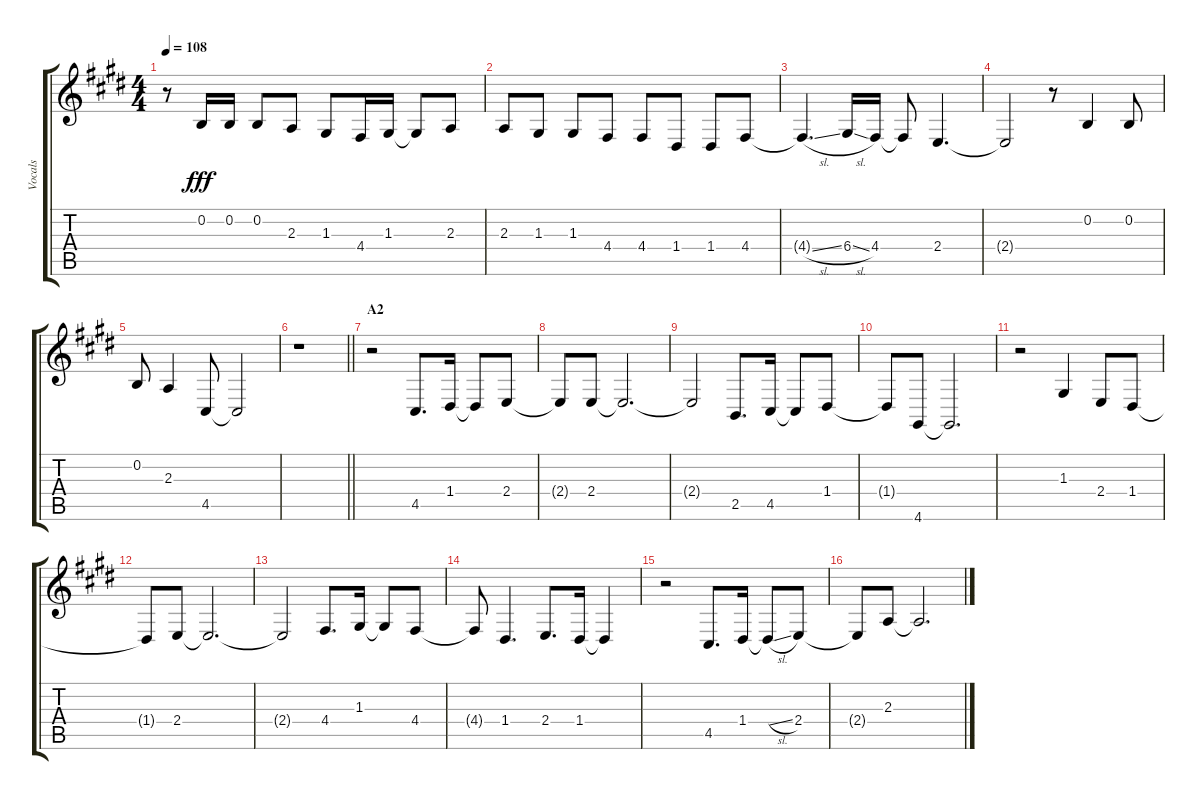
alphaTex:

\track ("Vocals" "Vocals") {instrument voiceoohs}
\staff {score tabs}
\tuning (E4 B3 G3 D3 A2 E2) {hide}
\ts (4 4)
\tempo 108
\clef g2
\ks e
r.8{dy fff} 0.2.16 0.2.16 0.2.8 2.3.8 1.3.8 4.4.16 1.3.16 1.3{t}.8 2.3.8 |
2.3.8 1.3.8 1.3.8 4.4.8 4.4.8 1.4.8 1.4.8 4.4.8 |
4.4{sl t}.4{d} 6.4{sl}.16 4.4.16 4.4{t}.8 2.4.4{d} |
2.4{t}.2 r.8 0.2.4 0.2.8 |
0.2.8 2.3.4 4.5.8 4.5{t}.2 |
\barLineRight lightlight
r.1 |
\section ("" "A2")
r.2 4.5.8{d} 1.4.16 1.4{t}.8 2.4.8 |
2.4{t}.8 2.4.8 2.4{t}.2{d} |
2.4{t}.2 2.5.8{d} 4.5.16 4.5{t}.8 1.4.8 |
1.4{t}.8 4.6.8 4.6{t}.2{d} |
r.2 1.3.4 2.4.8 1.4.8 |
1.4{t}.8 2.4.8 2.4{t}.2{d} |
2.4{t}.2 4.4.8{d} 1.3.16 1.3{t}.8 4.4.8 |
4.4{t}.8 1.4.4{d} 2.4.8{d} 1.4.16 1.4{t}.4 |
r.2 4.5.8{d} 1.4.16 1.4{sl t}.8 2.4.8 |
2.4{t}.8 2.3.8 2.3{t}.2{d}
